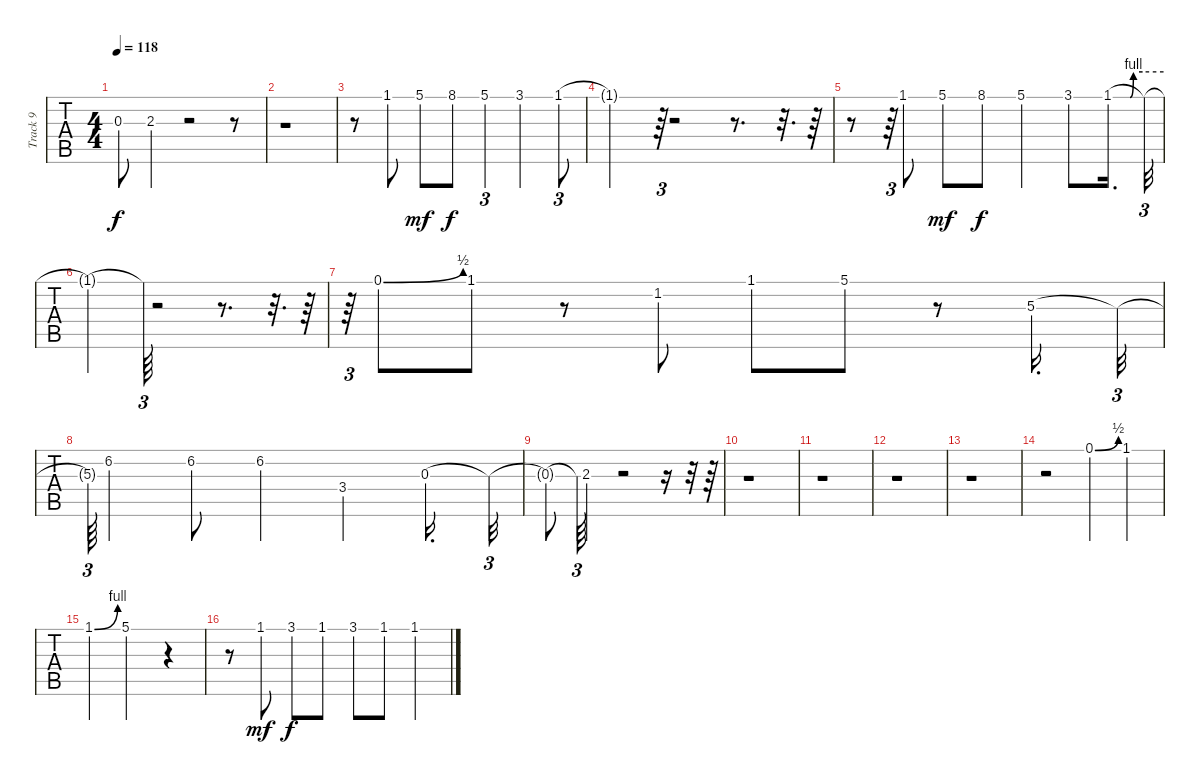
\track ("Track 9" "Track 9") {instrument lead2sawtooth}
\staff {tabs}
\tuning (E4 B3 G3 D3 A2 E2) {hide}
\ts (4 4)
\tempo 118
\clef g2
\ks c
0.3{t}.8{dy f} 2.3.4 r.2 r.8 |
r.1 |
r.8 1.1.8 5.1.8{dy mf} 8.1.8{dy f} 5.1.4{tu (3 2)} 3.1.4 1.1.8{tu (3 2)} |
1.1{t}.4 r.64{tu (3 2)} r.2 r.8{d} r.32{d} r.64 |
r.8 r.64{tu (3 2)} 1.1.8 5.1.8{dy mf} 8.1.8{dy f} 5.1.4 3.1.8 1.1{be (custom 0 0 20 0 24 4 35 4 60 4)}.16{d} 1.1{t}.32{tu (3 2)} |
1.1{t}.4 1.1{t}.64{tu (3 2)} r.2 r.8{d} r.32{d} r.64 |
r.64{tu (3 2)} 0.1{be (bend 0 0 60 2)}.8 1.1.8 r.8 1.2.8 1.1.8 5.1.8 r.8 5.3.16{d} 5.3{t}.32{tu (3 2)} |
5.3{t}.64{tu (3 2)} 6.2.4 6.2.8 6.2.4 3.4.4 0.3.16{d} 0.3{t}.32{tu (3 2)} |
0.3{t}.8 0.3{t}.64{tu (3 2)} 2.3.4 r.2 r.16 r.32 r.64 |
r.1 |
r.1 |
r.1 |
r.1 |
r.2 0.1{be (bend 0 0 60 2)}.4 1.1.4 |
1.1{be (bend 0 0 60 4)}.4 5.1.2 r.4 |
r.8 1.1.8{dy mf} 3.1.8{dy f} 1.1.8 3.1.8 1.1.8 1.1.4
